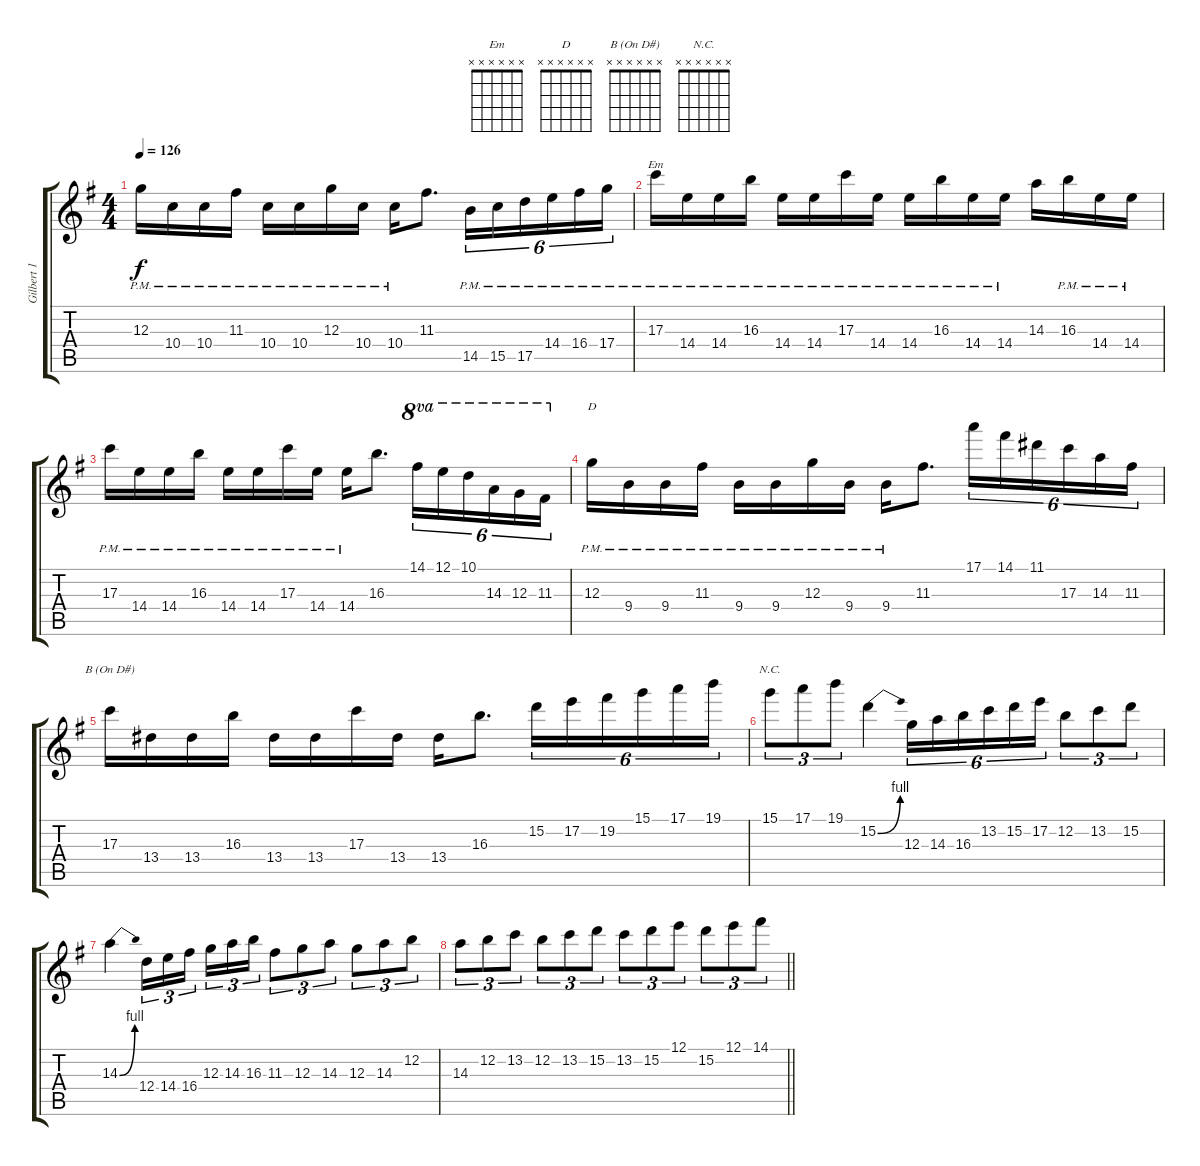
\track ("Gilbert 1" "Gilbert 1") {instrument overdrivenguitar}
\staff {score tabs}
\tuning (E4 B3 G3 D3 A2 E2) {hide}
\chord ("Em" x x x x x x)
\chord ("D" x x x x x x)
\chord ("B (On D#)" x x x x x x)
\chord ("N.C." x x x x x x)
\ts (4 4)
\tempo 126
\clef g2
\ks eminor
12.3{pm}.16{dy f} 10.4{pm}.16 10.4{pm}.16 11.3{pm}.16 10.4{pm}.16 10.4{pm}.16 12.3{pm}.16 10.4{pm}.16 10.4{pm}.16 11.3.8{d} 14.5{pm}.16{tu (6 4)} 15.5{pm}.16{tu (6 4)} 17.5{pm}.16{tu (6 4)} 14.4{pm}.16{tu (6 4)} 16.4{pm}.16{tu (6 4)} 17.4{pm}.16{tu (6 4)} |
17.3{pm}.16{ch "Em"} 14.4{pm}.16 14.4{pm}.16 16.3{pm}.16 14.4{pm}.16 14.4{pm}.16 17.3{pm}.16 14.4{pm}.16 14.4{pm}.16 16.3{pm}.16 14.4{pm}.16 14.4{pm}.16 14.3.16 16.3{pm}.16 14.4{pm}.16 14.4{pm}.16 |
17.3{pm}.16 14.4{pm}.16 14.4{pm}.16 16.3{pm}.16 14.4{pm}.16 14.4{pm}.16 17.3{pm}.16 14.4{pm}.16 14.4{pm}.16 16.3.8{d} 14.1.16{tu (6 4) ot 8va} 12.1.16{tu (6 4) ot 8va} 10.1.16{tu (6 4) ot 8va} 14.3.16{tu (6 4) ot 8va} 12.3.16{tu (6 4) ot 8va} 11.3.16{tu (6 4) ot 8va} |
12.3{pm}.16{ch "D"} 9.4{pm}.16 9.4{pm}.16 11.3{pm}.16 9.4{pm}.16 9.4{pm}.16 12.3{pm}.16 9.4{pm}.16 9.4{pm}.16 11.3.8{d} 17.1.16{tu (6 4)} 14.1.16{tu (6 4)} 11.1.16{tu (6 4)} 17.3.16{tu (6 4)} 14.3.16{tu (6 4)} 11.3.16{tu (6 4)} |
17.3.16{ch "B (On D#)"} 13.4.16 13.4.16 16.3.16 13.4.16 13.4.16 17.3.16 13.4.16 13.4.16 16.3.8{d} 15.2.16{tu (6 4)} 17.2.16{tu (6 4)} 19.2.16{tu (6 4)} 15.1.16{tu (6 4)} 17.1.16{tu (6 4)} 19.1.16{tu (6 4)} |
15.1.8{tu (3 2) ch "N.C."} 17.1.8{tu (3 2)} 19.1.8{tu (3 2)} 15.2{be (bend 0 0 60 4)}.4 12.3.16{tu (6 4)} 14.3.16{tu (6 4)} 16.3.16{tu (6 4)} 13.2.16{tu (6 4)} 15.2.16{tu (6 4)} 17.2.16{tu (6 4)} 12.2.8{tu (3 2)} 13.2.8{tu (3 2)} 15.2.8{tu (3 2)} |
14.3{be (bend 0 0 60 4)}.4 12.4.16{tu (3 2)} 14.4.16{tu (3 2)} 16.4.16{tu (3 2)} 12.3.16{tu (3 2)} 14.3.16{tu (3 2)} 16.3.16{tu (3 2)} 11.3.8{tu (3 2)} 12.3.8{tu (3 2)} 14.3.8{tu (3 2)} 12.3.8{tu (3 2)} 14.3.8{tu (3 2)} 12.2.8{tu (3 2)} |
\barLineRight lightlight
14.3.8{tu (3 2)} 12.2.8{tu (3 2)} 13.2.8{tu (3 2)} 12.2.8{tu (3 2)} 13.2.8{tu (3 2)} 15.2.8{tu (3 2)} 13.2.8{tu (3 2)} 15.2.8{tu (3 2)} 12.1.8{tu (3 2)} 15.2.8{tu (3 2)} 12.1.8{tu (3 2)} 14.1.8{tu (3 2)}
